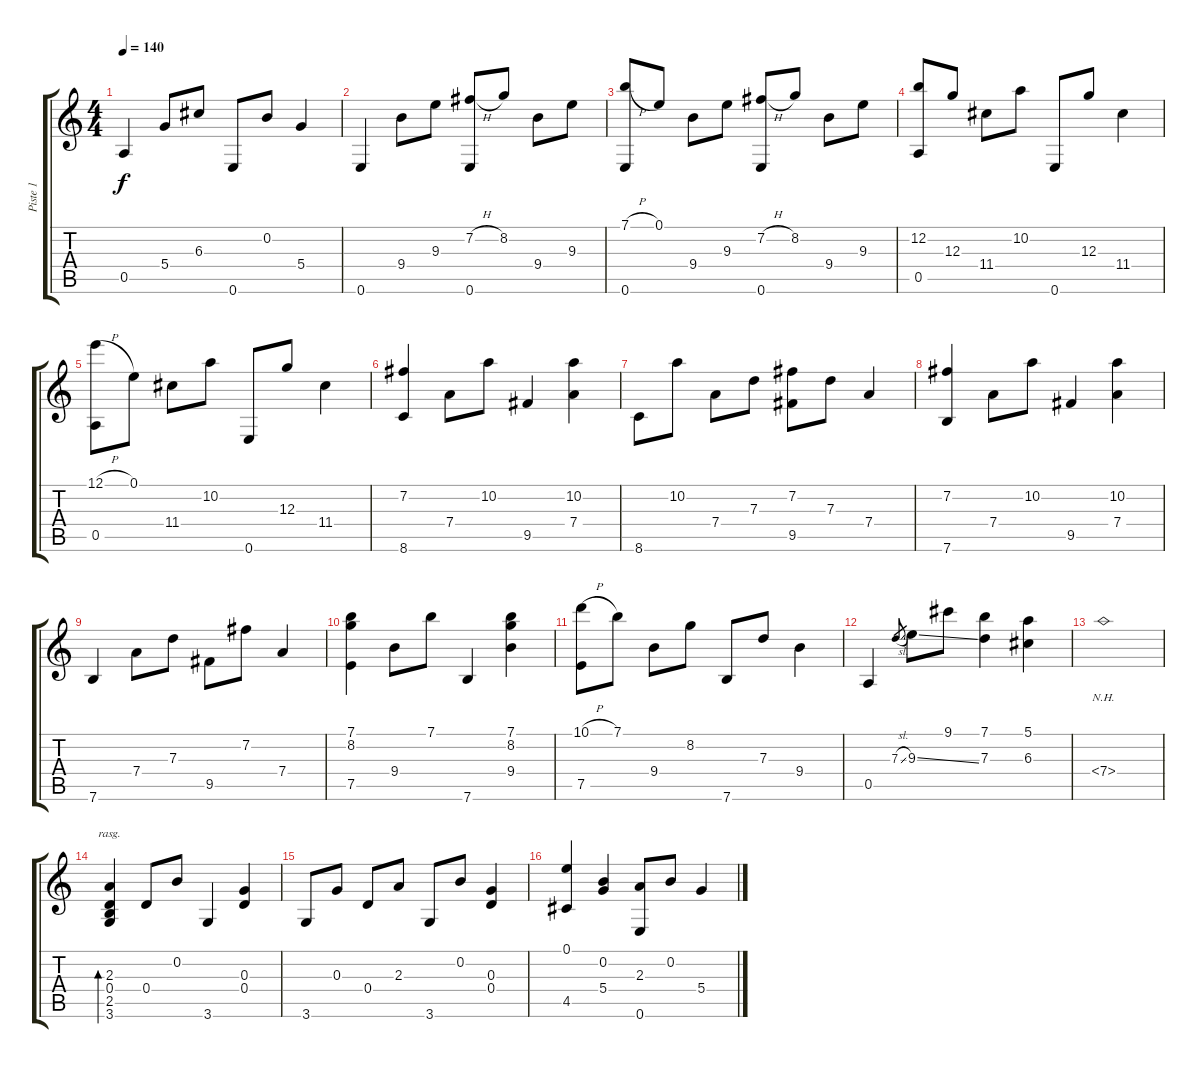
\track ("Piste 1" "Piste 1") {instrument electricguitarjazz}
\staff {score tabs}
\tuning (E4 B3 G3 D3 A2 E2) {hide}
\ts (4 4)
\tempo 140
\clef g2
\ks c
0.5.4{dy f} 5.4.8 6.3.8 0.6.8 0.2.8 5.4.4 |
0.6.4 9.4.8 9.3.8 (7.2{h} 0.6).8 8.2.8 9.4.8 9.3.8 |
(7.1{h} 0.6).8 0.1.8 9.4.8 9.3.8 (7.2{h} 0.6).8 8.2.8 9.4.8 9.3.8 |
(12.2 0.5).8 12.3.8 11.4.8 10.2.8 0.6.8 12.3.8 11.4.4 |
(12.1{h} 0.5).8 0.1.8 11.4.8 10.2.8 0.6.8 12.3.8 11.4.4 |
(7.2 8.6).4 7.4.8 10.2.8 9.5.4 (10.2 7.4).4 |
8.6.8 10.2.8 7.4.8 7.3.8 (7.2 9.5).8 7.3.8 7.4.4 |
(7.2 7.6).4 7.4.8 10.2.8 9.5.4 (10.2 7.4).4 |
7.6.4 7.4.8 7.3.8 9.5.8 7.2.8 7.4.4 |
(7.1 8.2 7.5).4 9.4.8 7.1.8 7.6.4 (7.1 8.2 9.4).4 |
(10.1{h} 7.5).8 7.1.8 9.4.8 8.2.8 7.6.8 7.3.8 9.4.4 |
0.5.4 7.3{sl}.8{gr} 9.3{ss}.8 9.1.8 (7.1 7.3).4 (5.1 6.3).4 |
7.4{nh}.1 |
(2.3 0.4 2.5 3.6).4{bd 480 rasg ii} 0.4.8 0.2.8 3.6.4 (0.3 0.4).4 |
3.6.8 0.3.8 0.4.8 2.3.8 3.6.8 0.2.8 (0.3 0.4).4 |
(0.1 4.5).4 (0.2 5.4).4 (2.3 0.6).8 0.2.8 5.4.4
